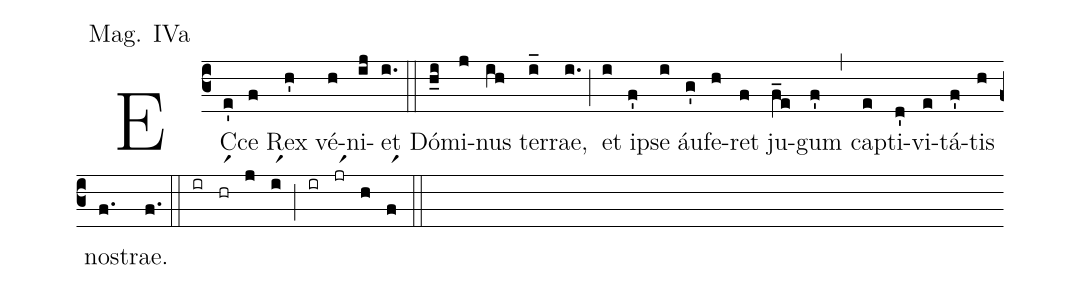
annotation: Mag. IVa;
%%
(c3) EC(e')ce(f) Rex(h') vé(h)ni(ij)et(i.) (::) Dó(h_i)mi(j)nus(ih) ter(i_)rae,(i.) (;) et(i) i(f')pse(i) áu(g')fe(h)ret(f) ju(f_e)gum(f') (,) cap(e)ti(d')vi(e)tá(f')tis(h) no(f.)strae.(f.) (::) (ir)(hrr1)(j)(ir1)(;)(ir)(jrr1)(h)(fr1)(::)
